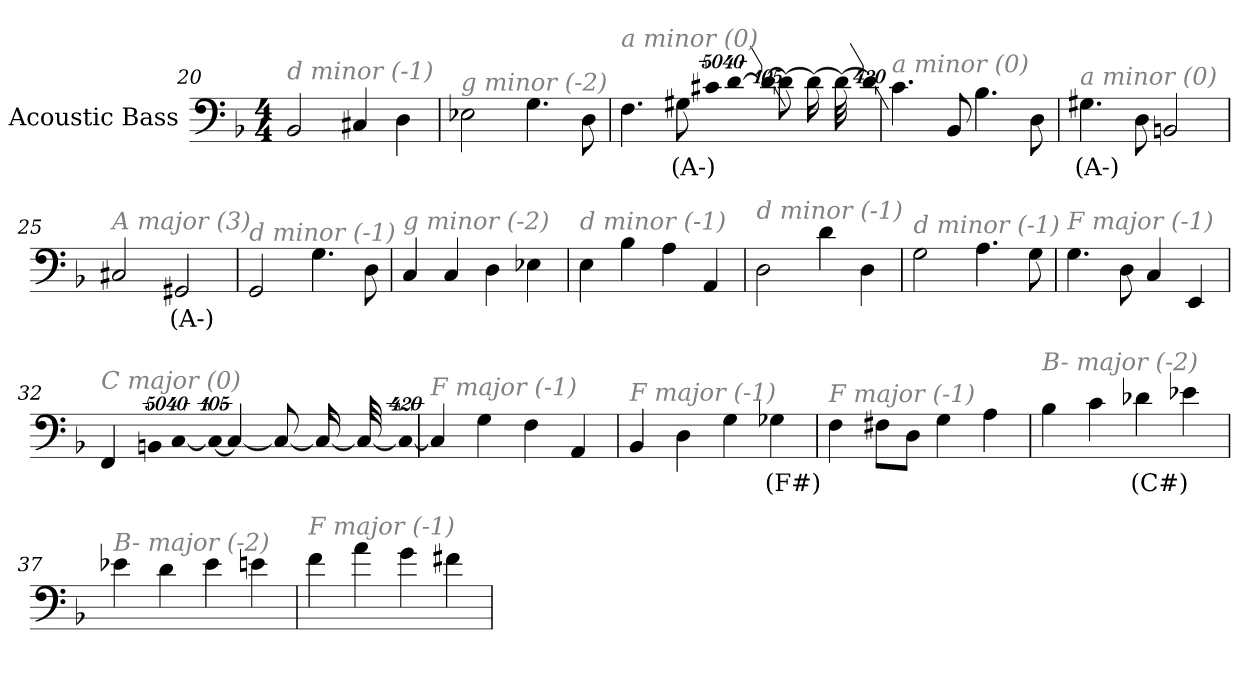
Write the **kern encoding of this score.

**kern	**text
*part1	*part1
*staff1	*staff1
*I"Acoustic Bass	*
*clefF4	*
*ITrd7c12	*
*k[b-]	*
*F:	*
*M4/4	*
=20	=20
!LO:TX:i:color=#808080:t=d minor (-1)	!
2BBB-	.
4CC#X	.
4DD	.
=21	=21
!LO:TX:i:color=#808080:t=g minor (-2)	!
2EE-X	.
4.GG	.
8DD	.
=22	=22
!LO:TX:i:color=#808080:t=a minor (0)	!
4.FF	.
8GG#Xi	(A-)
!LO:N:vis=8	!
40320%3347C#X	.
!LO:N:vis=4	!
[20160%3347D	.
!LO:N:vis=1024	!
13440%13D_	.
8D_	.
16D_	.
32D_	.
!LO:N:vis=1024%31	!
13440%407D]	.
=23	=23
!LO:TX:i:color=#808080:t=a minor (0)	!
4.C	.
8BBB-	.
4.BB-	.
8DD	.
=24	=24
!LO:TX:i:color=#808080:t=a minor (0)	!
4.GG#Xi	(A-)
8DD	.
2BBBn	.
=25	=25
!LO:TX:i:color=#808080:t=A major (3)	!
2CC#X	.
2GGG#Xi	(A-)
=26	=26
!LO:TX:i:color=#808080:t=d minor (-1)	!
2GGG	.
4.GG	.
8DD	.
=27	=27
!LO:TX:i:color=#808080:t=g minor (-2)	!
4CC	.
4CC	.
4DD	.
4EE-X	.
=28	=28
!LO:TX:i:color=#808080:t=d minor (-1)	!
4EE	.
4BB-	.
4AA	.
4AAA	.
=29	=29
!LO:TX:i:color=#808080:t=d minor (-1)	!
2DD	.
4D	.
4DD	.
=30	=30
!LO:TX:i:color=#808080:t=d minor (-1)	!
2GG	.
4.AA	.
8GG	.
=31	=31
!LO:TX:i:color=#808080:t=F major (-1)	!
4.GG	.
8DD	.
4CC	.
4EEE	.
=32	=32
!LO:TX:i:color=#808080:t=C major (0)	!
4FFF	.
!LO:N:vis=8	!
40320%3347BBBn	.
!LO:N:vis=4	!
[20160%3347CC	.
!LO:N:vis=1024	!
13440%13CC_	.
4CC_	.
8CC_	.
16CC_	.
32CC_	.
!LO:N:vis=1024%31	!
13440%407CC_	.
=33	=33
!LO:TX:i:color=#808080:t=F major (-1)	!
4CC]	.
4GG	.
4FF	.
4AAA	.
=34	=34
!LO:TX:i:color=#808080:t=F major (-1)	!
4BBB-	.
4DD	.
4GG	.
4GG-Xi	(F#)
=35	=35
!LO:TX:i:color=#808080:t=F major (-1)	!
4FF	.
8FF#XL	.
8DDJ	.
4GG	.
4AA	.
=36	=36
!LO:TX:i:color=#808080:t=B- major (-2)	!
4BB-	.
4C	.
4D-Xi	(C#)
4E-X	.
=37	=37
!LO:TX:i:color=#808080:t=B- major (-2)	!
4E-X	.
4D	.
4E-	.
4En	.
=38	=38
!LO:TX:i:color=#808080:t=F major (-1)	!
4F	.
4A	.
4G	.
4F#Xj	.
=	=
*-	*-
